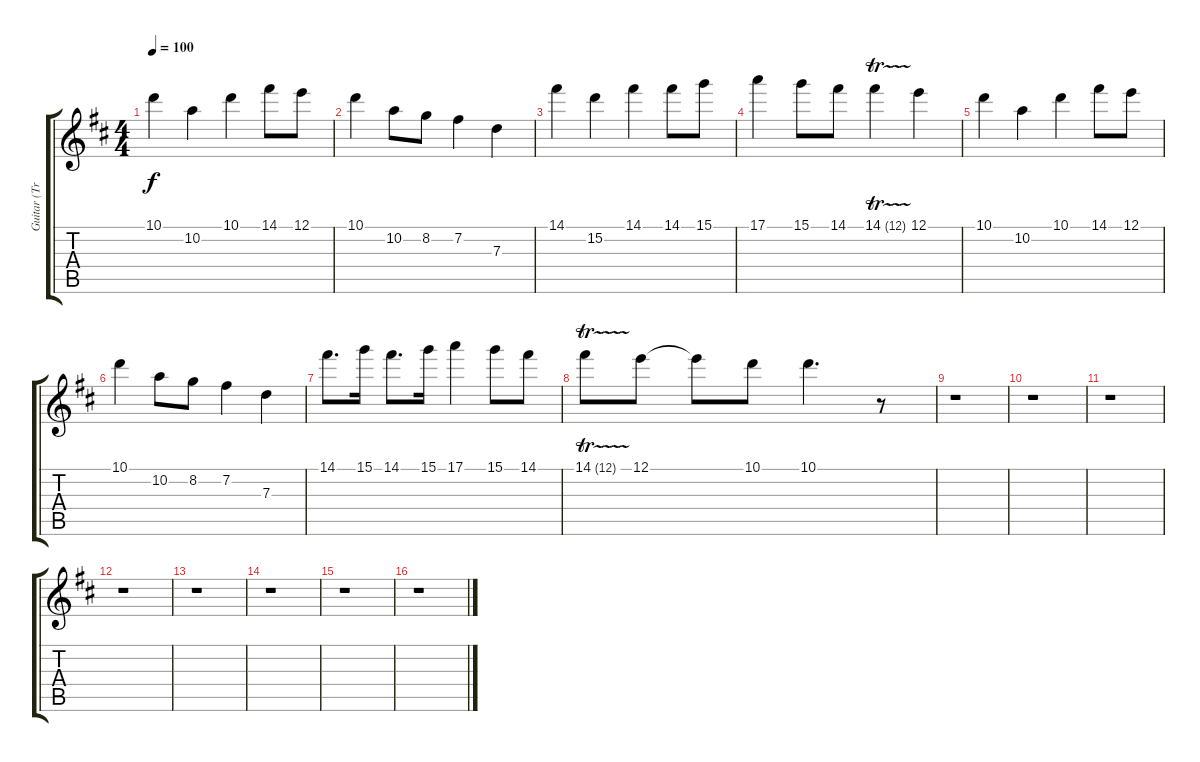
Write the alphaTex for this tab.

\track ("Guitar (Trumpet)" "Guitar (Tr") {instrument distortionguitar}
\staff {score tabs}
\tuning (E4 B3 G3 D3 A2 E2) {hide}
\ts (4 4)
\tempo 100
\clef g2
\ks d
10.1.4{dy f} 10.2.4 10.1.4 14.1.8 12.1.8 |
10.1.4 10.2.8 8.2.8 7.2.4 7.3.4 |
14.1.4 15.2.4 14.1.4 14.1.8 15.1.8 |
17.1.4 15.1.8 14.1.8 14.1{tr (12 32)}.4 12.1.4 |
10.1.4 10.2.4 10.1.4 14.1.8 12.1.8 |
10.1.4 10.2.8 8.2.8 7.2.4 7.3.4 |
14.1.8{d} 15.1.16 14.1.8{d} 15.1.16 17.1.4 15.1.8 14.1.8 |
14.1{tr (12 32)}.8 12.1.8 12.1{t}.8 10.1.8 10.1.4{d} r.8 |
r.1 |
r.1 |
r.1 |
r.1 |
r.1 |
r.1 |
r.1 |
r.1
